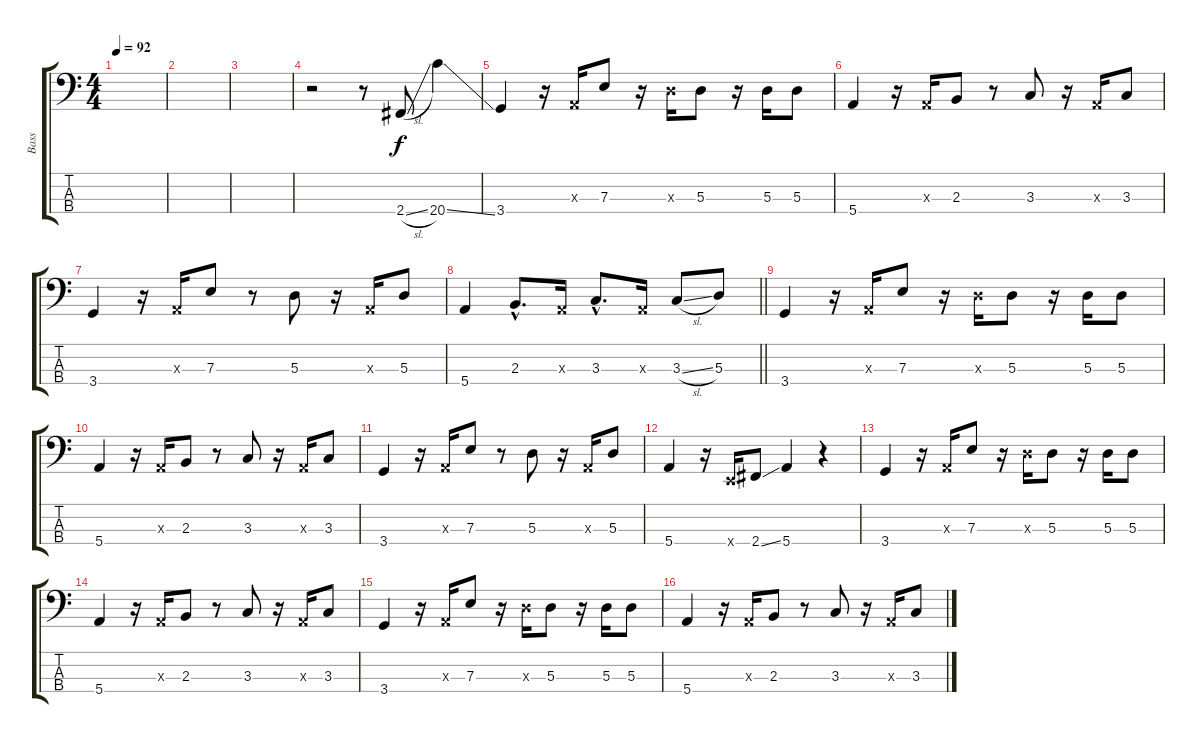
\track ("Bass" "Bass") {instrument electricbassfinger}
\staff {score tabs}
\tuning (G2 D2 A1 E1) {hide}
\ts (4 4)
\tempo 92
\clef f4
\ks c
|
|
|
r.2 r.8 2.4{sl}.8 20.4{ss}.4 |
3.4.4 r.16 0.3{x}.16 7.3.8 r.16 5.3{x}.16 5.3.8 r.16 5.3.16 5.3.8 |
5.4.4 r.16 0.3{x}.16 2.3.8 r.8 3.3.8 r.16 0.3{x}.16 3.3.8 |
3.4.4 r.16 0.3{x}.16 7.3.8 r.8 5.3.8 r.16 0.3{x}.16 5.3.8 |
\barLineRight lightlight
5.4.4 2.3{hac}.8{d} 0.3{x}.16 3.3{hac}.8{d} 0.3{x}.16 3.3{sl}.8 5.3.8 |
3.4.4 r.16 0.3{x}.16 7.3.8 r.16 5.3{x}.16 5.3.8 r.16 5.3.16 5.3.8 |
5.4.4 r.16 0.3{x}.16 2.3.8 r.8 3.3.8 r.16 0.3{x}.16 3.3.8 |
3.4.4 r.16 0.3{x}.16 7.3.8 r.8 5.3.8 r.16 0.3{x}.16 5.3.8 |
5.4.4 r.16 0.4{x}.16 2.4{ss}.8 5.4.4 r.4 |
3.4.4 r.16 0.3{x}.16 7.3.8 r.16 5.3{x}.16 5.3.8 r.16 5.3.16 5.3.8 |
5.4.4 r.16 0.3{x}.16 2.3.8 r.8 3.3.8 r.16 0.3{x}.16 3.3.8 |
3.4.4 r.16 0.3{x}.16 7.3.8 r.16 5.3{x}.16 5.3.8 r.16 5.3.16 5.3.8 |
5.4.4 r.16 0.3{x}.16 2.3.8 r.8 3.3.8 r.16 0.3{x}.16 3.3.8
